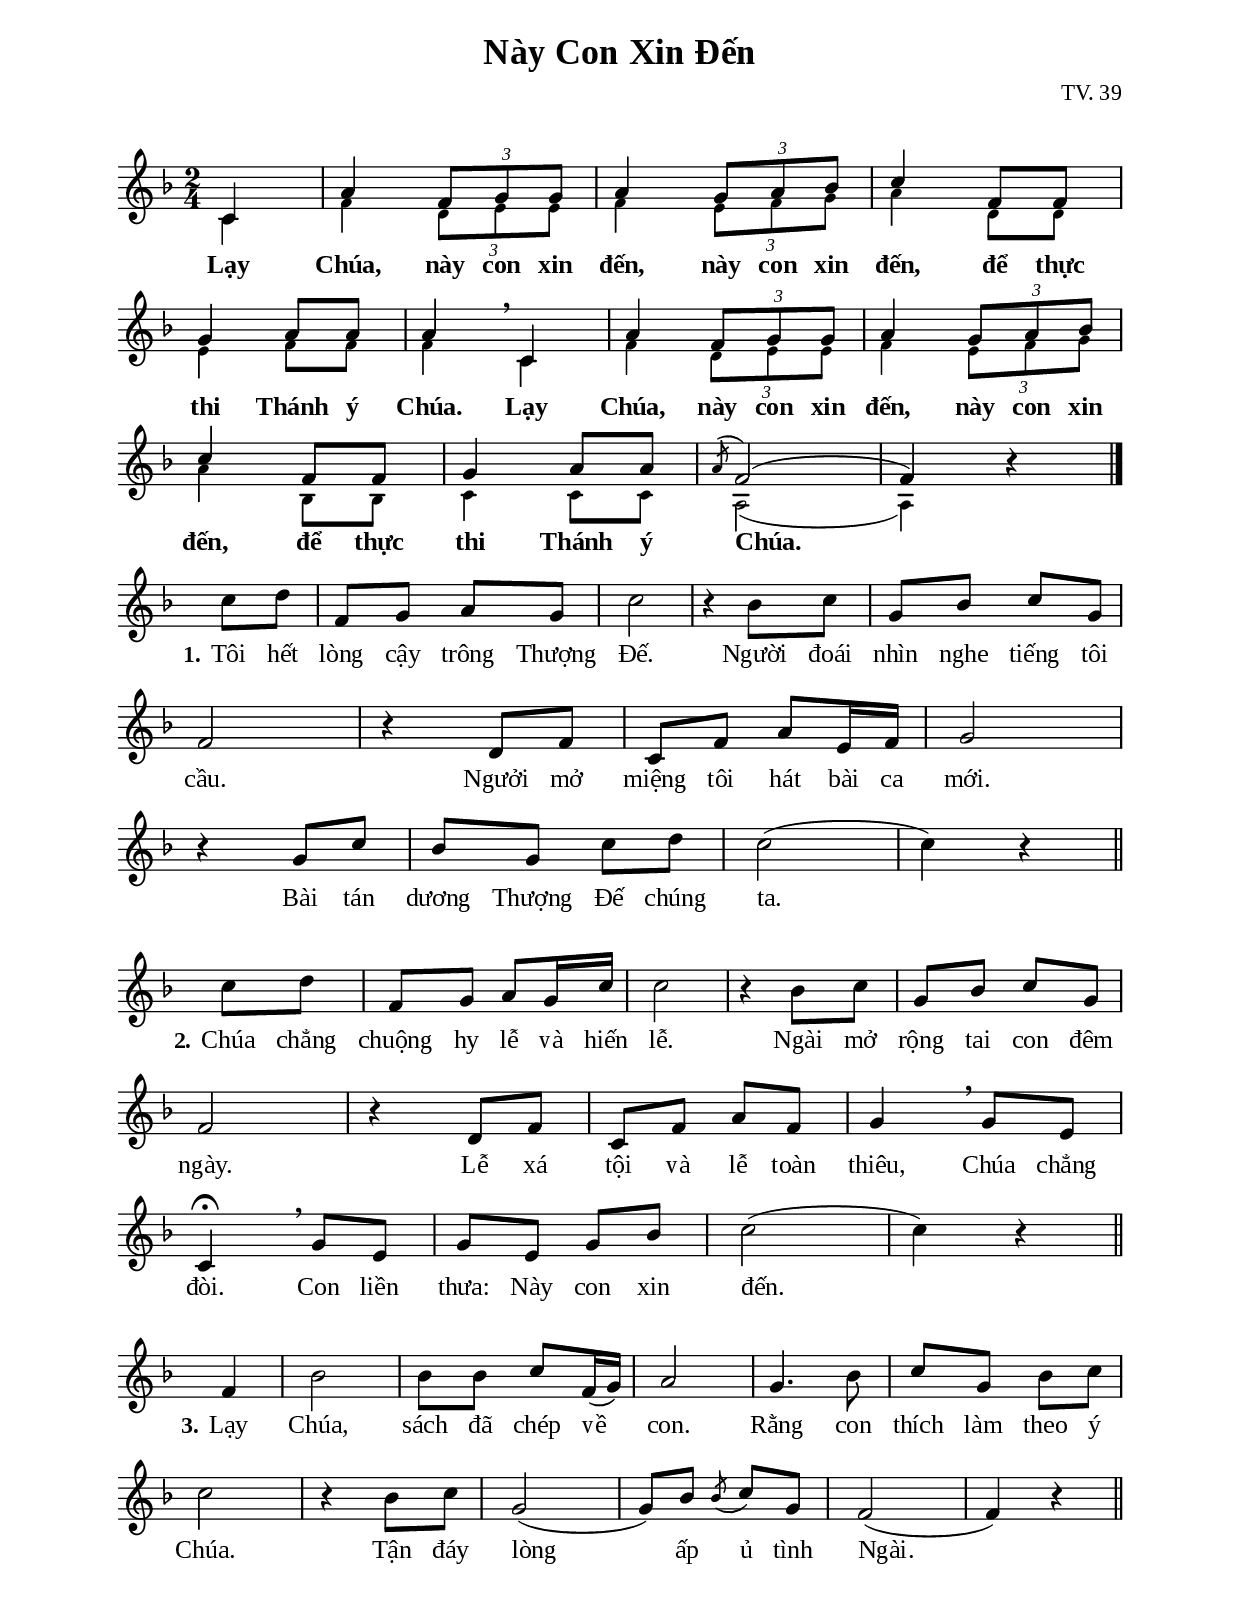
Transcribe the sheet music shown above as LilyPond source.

% Cài đặt chung
\version "2.20.0"
\include "english.ly"

\header {
  title = "Này Con Xin Đến"
  composer = "TV. 39"
  arranger = " "
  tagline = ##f
}

global = {
  \key f \major
  \time 2/4
}

\paper {
  #(set-paper-size "a4")
  top-margin = 20\mm
  bottom-margin = 15\mm
  left-margin = 20\mm
  right-margin = 20\mm
  indent = #0
  #(define fonts
	 (make-pango-font-tree "Liberation Serif"
	 		       "Liberation Serif"
			       "Liberation Serif"
			       (/ 20 20)))
}

% Nhạc điệp khúc
nhacDiepKhucSop = \relative c' {
  \override Lyrics.LyricSpace.minimum-distance = #1.7
  \override Score.BarNumber.break-visibility = ##(#f #f #f)
  \partial 4 c4 |
  a'4 \tuplet 3/2 { f8 g g } |
  a4 \tuplet 3/2 { g8 a bf } |
  c4 f,8 f |
  g4 a8 a |
  a4 \breathe c,4 |
  a' \tuplet 3/2 { f8 g g } |
  a4 \tuplet 3/2 { g8 a bf } |
  c4 f,8 f |
  g4 a8 a |
  \acciaccatura a8 f2 ( |
  f4) r \bar "|."
}

nhacDiepKhucBass = \relative c' {
  \override Lyrics.LyricSpace.minimum-distance = #1.7
  \override Score.BarNumber.break-visibility = ##(#f #f #f)
  \override NoteHead.font-size = #-2
  \partial 4 c4 |
  f4 \tuplet 3/2 { d8 e e } |
  f4 \tuplet 3/2 { e8 f g } |
  a4 d,8 d |
  e4 f8 f |
  f4 c |
  f \tuplet 3/2 { d8 e e } |
  f4 \tuplet 3/2 { e8 f g } |
  a4 bf,8 bf |
  c4 c8 c |
  a2 ( |
  a4) r
}

% Nhạc phiên khúc
nhacPhienKhucMot = \relative c'' {
  \override Lyrics.LyricSpace.minimum-distance = #2.0
  \override Score.BarNumber.break-visibility = ##(#f #f #f)
  \partial 4 c8 d |
  f, g a g |
  c2 |
  r4 bf8 c |
  g bf c g |
  f2 |
  r4 d8 f |
  c f a e16 f |
  g2 |
  r4 g8 c |
  bf g c d |
  c2 ( |
  c4) r \bar "||"
}

nhacPhienKhucHai = \relative c'' {
  \override Lyrics.LyricSpace.minimum-distance = #2.0
  \override Score.BarNumber.break-visibility = ##(#f #f #f)
  \partial 4 c8 d |
  f, g a g16 c |
  c2 |
  r4 bf8 c |
  g bf c g |
  f2 |
  r4 d8 f |
  c f a f |
  g4 \breathe g8 e |
  c4 \fermata \breathe g'8 e |
  g e g bf |
  c2 ( |
  c4) r \bar "||"
}

nhacPhienKhucBa = \relative c' {
  \override Lyrics.LyricSpace.minimum-distance = #2.0
  \override Score.BarNumber.break-visibility = ##(#f #f #f)
  \partial 4 f4 |
  bf2 |
  bf8 bf c f,16 (g) |
  a2 |
  g4. bf8 |
  c g bf c |
  c2 |
  r4 bf8 c |
  g2 ( |
  g8) bf \acciaccatura bf8 c g |
  f2 ( |
  f4) r \bar "||"
}

% Lời điệp khúc
loiDiepKhuc = \lyricmode {
  \override Lyrics.LyricText.font-series = #'bold
  Lạy Chúa, này con xin đến, này con xin đến,
  để thực thi Thánh ý Chúa.
  Lạy Chúa, này con xin đến, này con xin đến,
  để thực thi Thánh ý Chúa.
}

% Lời phiên khúc
loiPhienKhucMot = \lyricmode {
  \set stanza = #"1."
  Tôi hết lòng cậy trông Thượng Đế.
  Người đoái nhìn nghe tiếng tôi cầu.
  Ngưởi mở miệng tôi hát bài ca mới.
  Bài tán dương Thượng Đế chúng ta.
}

loiPhienKhucHai = \lyricmode {
  \set stanza = #"2."
  Chúa chẳng chuộng hy lễ và hiến lễ.
  Ngài mở rộng tai con đêm ngày.
  Lễ xá tội và lễ toàn thiêu,
  Chúa chẳng đòi.
  Con liền thưa: Này con xin đến.
}

loiPhienKhucBa = \lyricmode {
  \set stanza = #"3."
  Lạy Chúa, sách đã chép về con.
  Rằng con thích làm theo ý Chúa.
  Tận đáy lòng ấp ủ tình Ngài.
}


% Dàn trang
\score {
  \new ChoirStaff <<
    \new Staff = chorus \with {
        \consists "Merge_rests_engraver"
      }
      <<
      \new Voice = "sopranos" {
        \voiceOne \global \stemUp \nhacDiepKhucSop
      }
      \new Voice = "basses" {
        \voiceTwo \global \stemDown \nhacDiepKhucBass
      }
    >>
    \new Lyrics = basses
    \context Lyrics = basses \lyricsto sopranos \loiDiepKhuc
  >>
}

\score {
  \new ChoirStaff <<
    \new Staff = verses <<
      \override Staff.TimeSignature.transparent = ##t
      \new Voice = "verse" {
        \global \stemNeutral \nhacPhienKhucMot
      }
    >>
    \new Lyrics \lyricsto verse \loiPhienKhucMot
  >>
}

\score {
  \new ChoirStaff <<
    \new Staff = verses <<
      \override Staff.TimeSignature.transparent = ##t
      \new Voice = "verse" {
        \global \stemNeutral \nhacPhienKhucHai
      }
    >>
    \new Lyrics \lyricsto verse \loiPhienKhucHai
  >>
}

\score {
  \new ChoirStaff <<
    \new Staff = verses <<
      \override Staff.TimeSignature.transparent = ##t
      \new Voice = "verse" {
        \global \stemNeutral \nhacPhienKhucBa
      }
    >>
    \new Lyrics \lyricsto verse \loiPhienKhucBa
  >>
}
